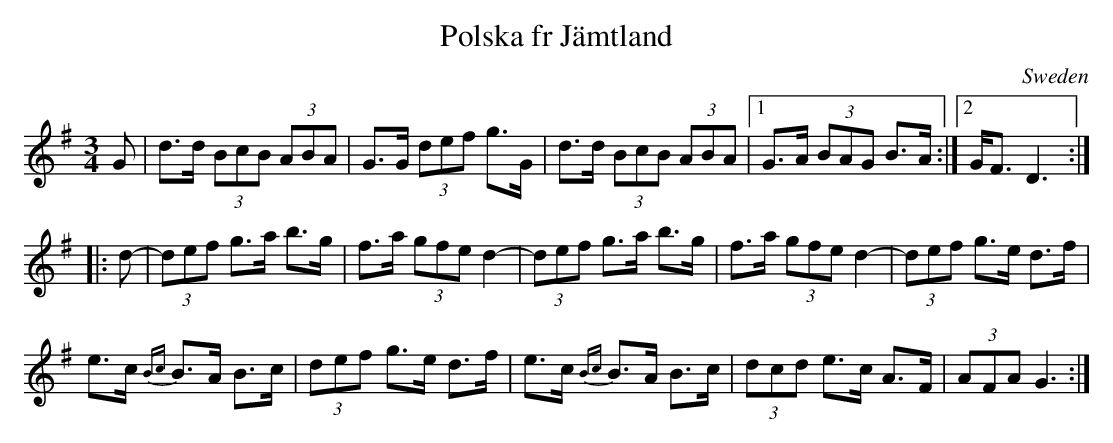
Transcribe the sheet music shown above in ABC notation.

X:1
T:Polska fr J\"amtland
O:Sweden
M:3/4
K:G
G|d>d (3BcB (3ABA | G>G (3def g>G|\
d>d (3BcB (3ABA |1 G>A (3BAG B>A:|2 G<F D3 :|
|:d-|\
(3def g>a b>g| f>a (3gfe d2-| (3def g>a b>g| \
f>a (3gfe d2- | (3def g>e d>f|
e>c {Bc}B>A B>c|\
(3def g>e d>f | e>c {Bc}B>A B>c|\
(3dcd e>c A>F | (3AFA G3:|
